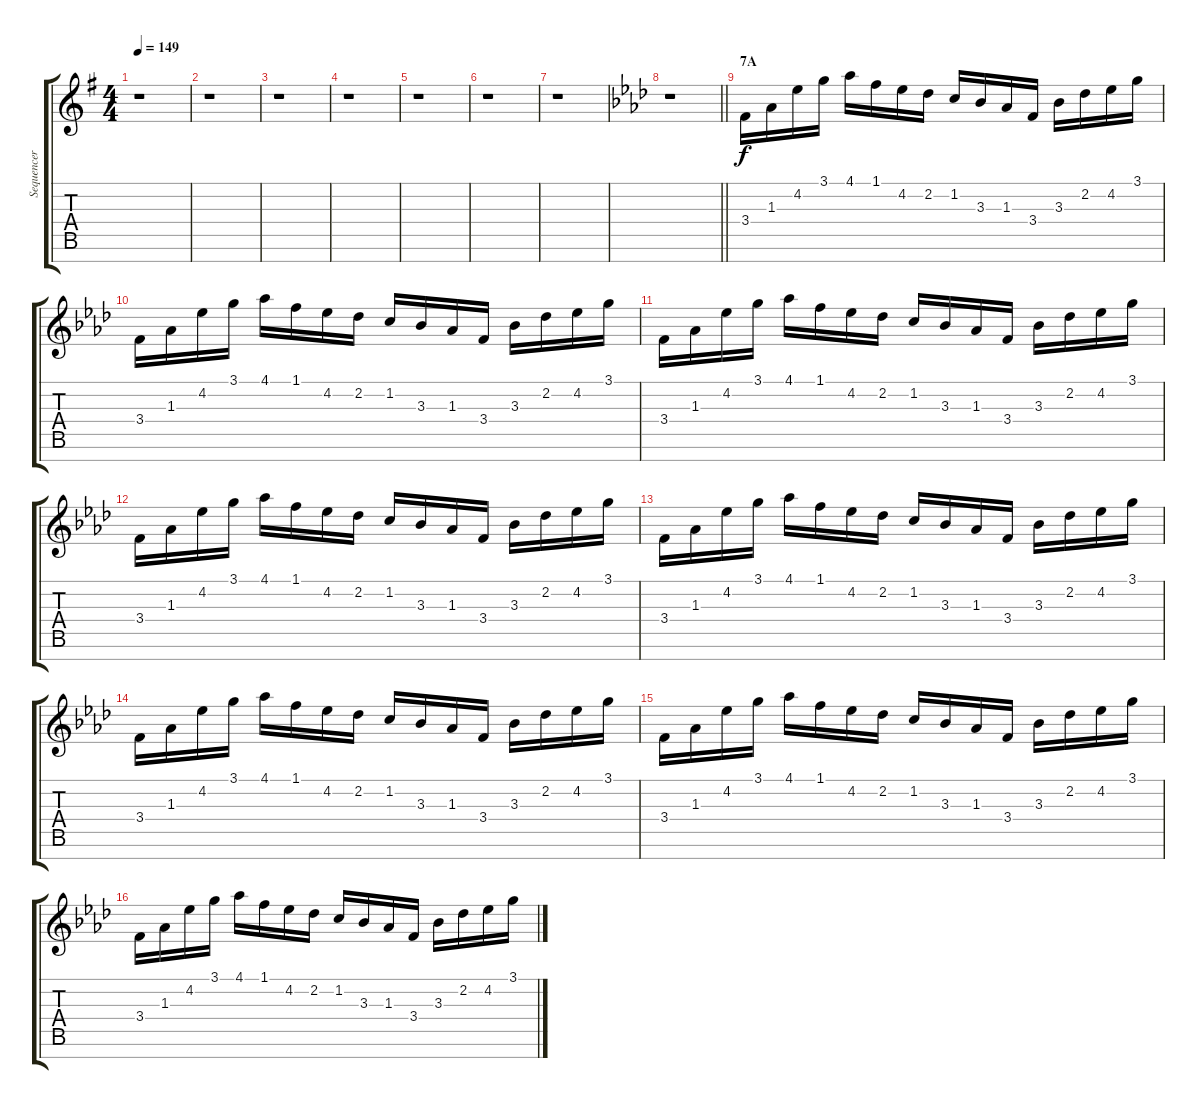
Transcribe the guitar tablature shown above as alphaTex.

\track ("Sequencer" "Sequencer") {instrument pad3polysynth}
\staff {score tabs}
\tuning (E5 B4 G4 D4 A3 E3 B2) {hide}
\ts (4 4)
\tempo 149
\clef g2
\ks g
r.1{dy f} |
r.1 |
r.1 |
r.1 |
r.1 |
r.1 |
r.1 |
\barLineRight lightlight
\ks ab
r.1 |
\section ("" "7A")
3.4.16 1.3.16 4.2.16 3.1.16 4.1.16 1.1.16 4.2.16 2.2.16 1.2.16 3.3.16 1.3.16 3.4.16 3.3.16 2.2.16 4.2.16 3.1.16 |
3.4.16 1.3.16 4.2.16 3.1.16 4.1.16 1.1.16 4.2.16 2.2.16 1.2.16 3.3.16 1.3.16 3.4.16 3.3.16 2.2.16 4.2.16 3.1.16 |
3.4.16 1.3.16 4.2.16 3.1.16 4.1.16 1.1.16 4.2.16 2.2.16 1.2.16 3.3.16 1.3.16 3.4.16 3.3.16 2.2.16 4.2.16 3.1.16 |
3.4.16 1.3.16 4.2.16 3.1.16 4.1.16 1.1.16 4.2.16 2.2.16 1.2.16 3.3.16 1.3.16 3.4.16 3.3.16 2.2.16 4.2.16 3.1.16 |
3.4.16 1.3.16 4.2.16 3.1.16 4.1.16 1.1.16 4.2.16 2.2.16 1.2.16 3.3.16 1.3.16 3.4.16 3.3.16 2.2.16 4.2.16 3.1.16 |
3.4.16 1.3.16 4.2.16 3.1.16 4.1.16 1.1.16 4.2.16 2.2.16 1.2.16 3.3.16 1.3.16 3.4.16 3.3.16 2.2.16 4.2.16 3.1.16 |
3.4.16 1.3.16 4.2.16 3.1.16 4.1.16 1.1.16 4.2.16 2.2.16 1.2.16 3.3.16 1.3.16 3.4.16 3.3.16 2.2.16 4.2.16 3.1.16 |
3.4.16 1.3.16 4.2.16 3.1.16 4.1.16 1.1.16 4.2.16 2.2.16 1.2.16 3.3.16 1.3.16 3.4.16 3.3.16 2.2.16 4.2.16 3.1.16
